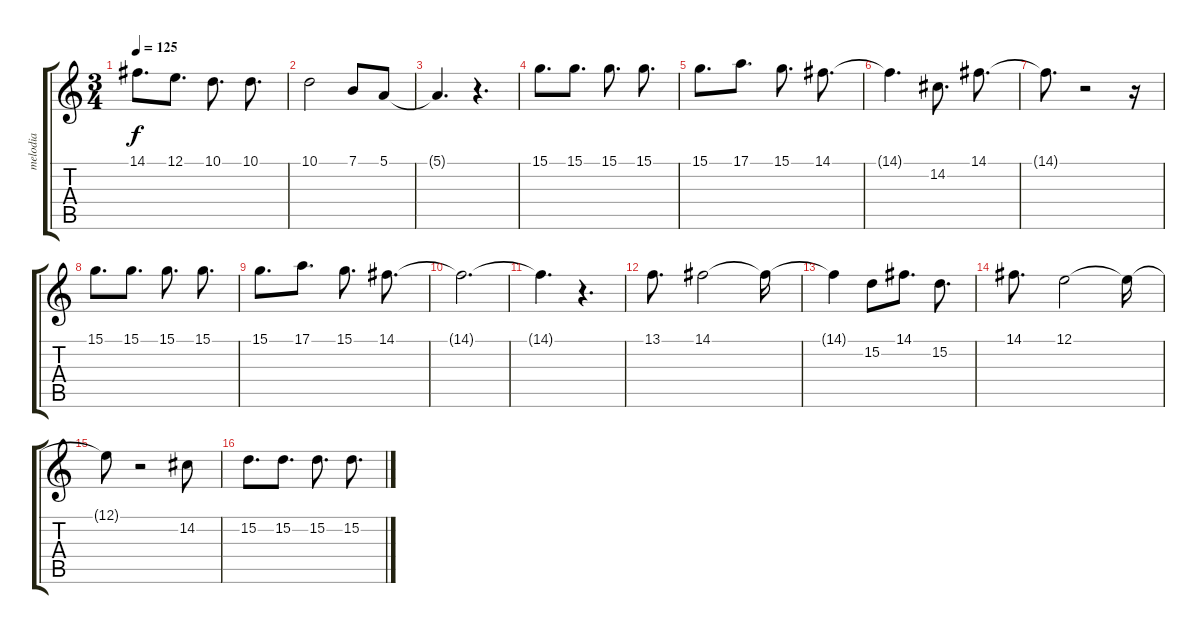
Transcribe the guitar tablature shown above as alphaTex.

\track ("melodia" "melodia") {instrument lead3calliope}
\staff {score tabs}
\tuning (E4 B3 G3 D3 A2 E2) {hide}
\ts (3 4)
\tempo 125
\clef g2
\ks c
14.1.8{d dy f} 12.1.8{d} 10.1.8{d} 10.1.8{d} |
10.1.2 7.1.8 5.1.8 |
5.1{t}.4{d} r.4{d} |
15.1.8{d} 15.1.8{d} 15.1.8{d} 15.1.8{d} |
15.1.8{d} 17.1.8{d} 15.1.8{d} 14.1.8{d} |
14.1{t}.4{d} 14.2.8{d} 14.1.8{d} |
14.1{t}.8{d} r.2 r.16 |
15.1.8{d} 15.1.8{d} 15.1.8{d} 15.1.8{d} |
15.1.8{d} 17.1.8{d} 15.1.8{d} 14.1.8{d} |
14.1{t}.2{d} |
14.1{t}.4{d} r.4{d} |
13.1.8{d} 14.1.2 14.1{t}.16 |
14.1{t}.4 15.2.8 14.1.8{d} 15.2.8{d} |
14.1.8{d} 12.1.2 12.1{t}.16 |
12.1{t}.8 r.2 14.2.8 |
15.2.8{d} 15.2.8{d} 15.2.8{d} 15.2.8{d}
